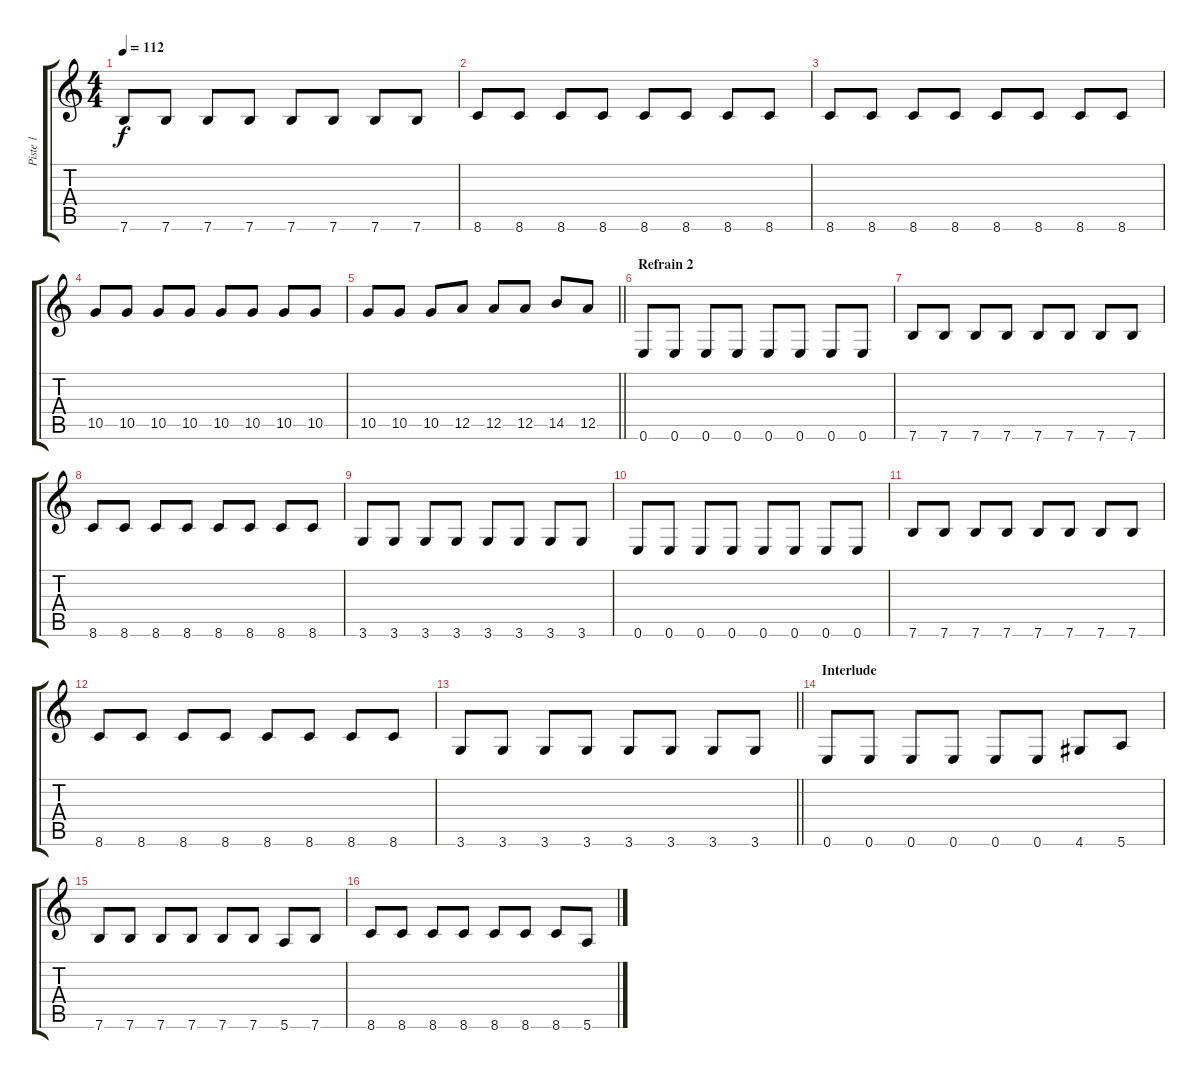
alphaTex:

\track ("Piste 1" "Piste 1") {instrument acousticbass}
\staff {score tabs}
\tuning (E4 B3 G3 D3 A2 E2) {hide}
\ts (4 4)
\tempo 112
\clef g2
\ks c
7.6.8{dy f} 7.6.8 7.6.8 7.6.8 7.6.8 7.6.8 7.6.8 7.6.8 |
8.6.8 8.6.8 8.6.8 8.6.8 8.6.8 8.6.8 8.6.8 8.6.8 |
8.6.8 8.6.8 8.6.8 8.6.8 8.6.8 8.6.8 8.6.8 8.6.8 |
10.5.8 10.5.8 10.5.8 10.5.8 10.5.8 10.5.8 10.5.8 10.5.8 |
\barLineRight lightlight
10.5.8 10.5.8 10.5.8 12.5.8 12.5.8 12.5.8 14.5.8 12.5.8 |
\section ("" "Refrain 2")
0.6.8 0.6.8 0.6.8 0.6.8 0.6.8 0.6.8 0.6.8 0.6.8 |
7.6.8 7.6.8 7.6.8 7.6.8 7.6.8 7.6.8 7.6.8 7.6.8 |
8.6.8 8.6.8 8.6.8 8.6.8 8.6.8 8.6.8 8.6.8 8.6.8 |
3.6.8 3.6.8 3.6.8 3.6.8 3.6.8 3.6.8 3.6.8 3.6.8 |
0.6.8 0.6.8 0.6.8 0.6.8 0.6.8 0.6.8 0.6.8 0.6.8 |
7.6.8 7.6.8 7.6.8 7.6.8 7.6.8 7.6.8 7.6.8 7.6.8 |
8.6.8 8.6.8 8.6.8 8.6.8 8.6.8 8.6.8 8.6.8 8.6.8 |
\barLineRight lightlight
3.6.8 3.6.8 3.6.8 3.6.8 3.6.8 3.6.8 3.6.8 3.6.8 |
\section ("" "Interlude")
0.6.8 0.6.8 0.6.8 0.6.8 0.6.8 0.6.8 4.6.8 5.6.8 |
7.6.8 7.6.8 7.6.8 7.6.8 7.6.8 7.6.8 5.6.8 7.6.8 |
8.6.8 8.6.8 8.6.8 8.6.8 8.6.8 8.6.8 8.6.8 5.6.8
